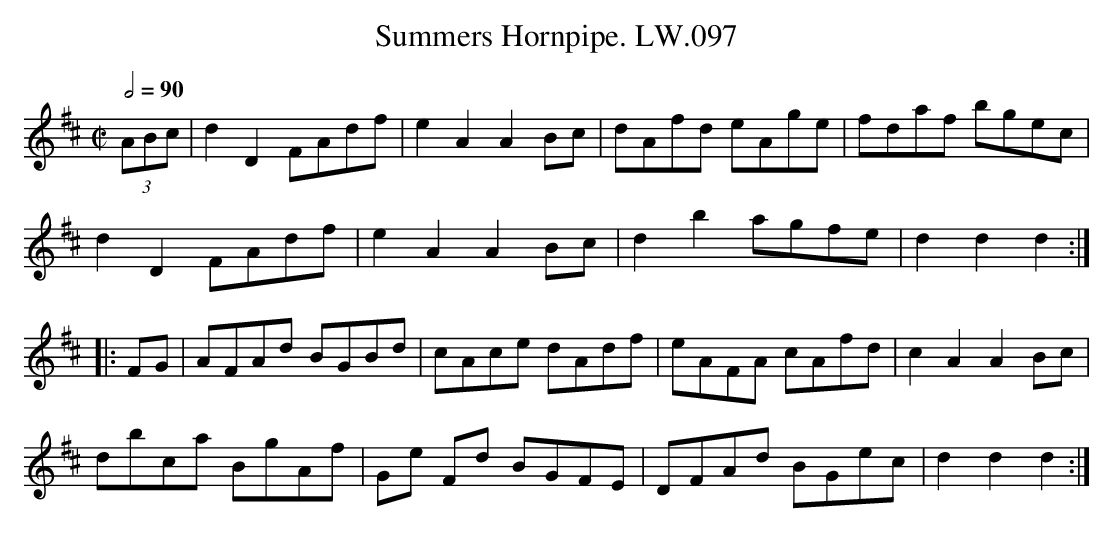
X:1
T:Summers Hornpipe. LW.097
M:C|
L:1/8
Q:1/2=90
K:D
(3ABc | d2D2 FAdf | e2A2A2 Bc | dAfd eAge | fdaf bgec |
d2D2 FAdf | e2A2A2 Bc | d2b2 agfe | d2d2d2:|
|:FG | AFAd BGBd | cAce dAdf | eAFA cAfd | c2A2A2 Bc |
dbca BgAf | Ge Fd BGFE | DFAd BGec | d2d2d2:|
